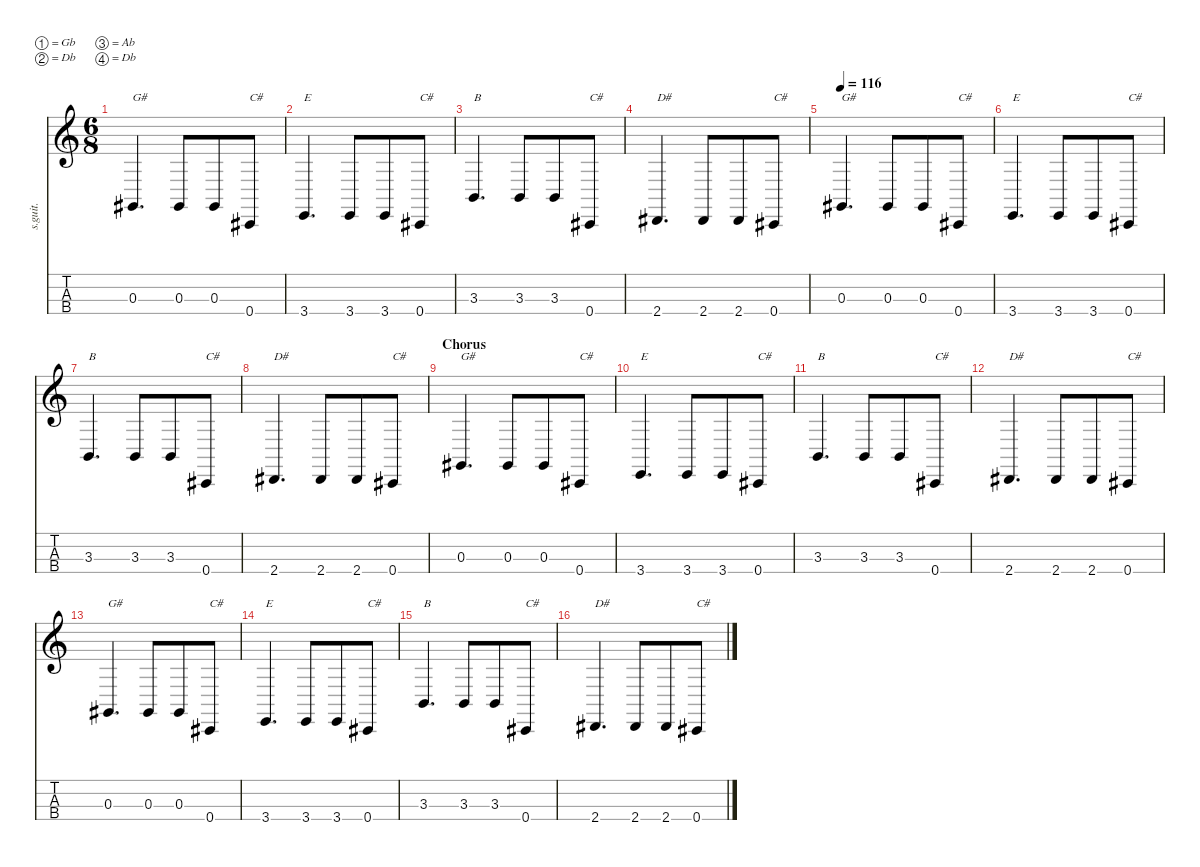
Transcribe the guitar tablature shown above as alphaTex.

\defaultSystemsLayout 4
\hideDynamics
\bracketExtendMode nobrackets
\track ("Shavo Odadjian - Bass" "s.guit.") {instrument electricbasspick}
\staff {score tabs}
\tuning (Gb2 Db2 Ab1 Db1)
\ts (6 8)
\tempo (115 hide)
\clef g2
\ks c
0.3{acc #}.4{d txt "G#" lyrics (0 "") lyrics (1 "") lyrics (2 "") lyrics (3 "") lyrics (4 "") dy f} 0.3{acc #}.8{lyrics (0 "") lyrics (1 "") lyrics (2 "") lyrics (3 "") lyrics (4 "")} 0.3{acc #}.8{lyrics (0 "") lyrics (1 "") lyrics (2 "") lyrics (3 "") lyrics (4 "")} 0.4{acc #}.8{txt "C#" lyrics (0 "") lyrics (1 "") lyrics (2 "") lyrics (3 "") lyrics (4 "")} |
3.4.4{d txt "E" lyrics (0 "") lyrics (1 "") lyrics (2 "") lyrics (3 "") lyrics (4 "")} 3.4.8{lyrics (0 "") lyrics (1 "") lyrics (2 "") lyrics (3 "") lyrics (4 "")} 3.4.8{lyrics (0 "") lyrics (1 "") lyrics (2 "") lyrics (3 "") lyrics (4 "")} 0.4{acc #}.8{txt "C#" lyrics (0 "") lyrics (1 "") lyrics (2 "") lyrics (3 "") lyrics (4 "")} |
3.3.4{d txt "B" lyrics (0 "") lyrics (1 "") lyrics (2 "") lyrics (3 "") lyrics (4 "")} 3.3.8{lyrics (0 "") lyrics (1 "") lyrics (2 "") lyrics (3 "") lyrics (4 "")} 3.3.8{lyrics (0 "") lyrics (1 "") lyrics (2 "") lyrics (3 "") lyrics (4 "")} 0.4{acc #}.8{txt "C#" lyrics (0 "") lyrics (1 "") lyrics (2 "") lyrics (3 "") lyrics (4 "")} |
2.4{acc #}.4{d txt "D#" lyrics (0 "") lyrics (1 "") lyrics (2 "") lyrics (3 "") lyrics (4 "")} 2.4{acc #}.8{lyrics (0 "") lyrics (1 "") lyrics (2 "") lyrics (3 "") lyrics (4 "")} 2.4{acc #}.8{lyrics (0 "") lyrics (1 "") lyrics (2 "") lyrics (3 "") lyrics (4 "")} 0.4{acc #}.8{txt "C#" lyrics (0 "") lyrics (1 "") lyrics (2 "") lyrics (3 "") lyrics (4 "")} |
\tempo 116
0.3{acc #}.4{d txt "G#" lyrics (0 "") lyrics (1 "") lyrics (2 "") lyrics (3 "") lyrics (4 "")} 0.3{acc #}.8{lyrics (0 "") lyrics (1 "") lyrics (2 "") lyrics (3 "") lyrics (4 "")} 0.3{acc #}.8{lyrics (0 "") lyrics (1 "") lyrics (2 "") lyrics (3 "") lyrics (4 "")} 0.4{acc #}.8{txt "C#" lyrics (0 "") lyrics (1 "") lyrics (2 "") lyrics (3 "") lyrics (4 "")} |
3.4.4{d txt "E" lyrics (0 "") lyrics (1 "") lyrics (2 "") lyrics (3 "") lyrics (4 "")} 3.4.8{lyrics (0 "") lyrics (1 "") lyrics (2 "") lyrics (3 "") lyrics (4 "")} 3.4.8{lyrics (0 "") lyrics (1 "") lyrics (2 "") lyrics (3 "") lyrics (4 "")} 0.4{acc #}.8{txt "C#" lyrics (0 "") lyrics (1 "") lyrics (2 "") lyrics (3 "") lyrics (4 "")} |
3.3.4{d txt "B" lyrics (0 "") lyrics (1 "") lyrics (2 "") lyrics (3 "") lyrics (4 "")} 3.3.8{lyrics (0 "") lyrics (1 "") lyrics (2 "") lyrics (3 "") lyrics (4 "")} 3.3.8{lyrics (0 "") lyrics (1 "") lyrics (2 "") lyrics (3 "") lyrics (4 "")} 0.4{acc #}.8{txt "C#" lyrics (0 "") lyrics (1 "") lyrics (2 "") lyrics (3 "") lyrics (4 "")} |
2.4{acc #}.4{d txt "D#" lyrics (0 "") lyrics (1 "") lyrics (2 "") lyrics (3 "") lyrics (4 "")} 2.4{acc #}.8{lyrics (0 "") lyrics (1 "") lyrics (2 "") lyrics (3 "") lyrics (4 "")} 2.4{acc #}.8{lyrics (0 "") lyrics (1 "") lyrics (2 "") lyrics (3 "") lyrics (4 "")} 0.4{acc #}.8{txt "C#" lyrics (0 "") lyrics (1 "") lyrics (2 "") lyrics (3 "") lyrics (4 "")} |
\section ("" "Chorus")
0.3{acc #}.4{d txt "G#" lyrics (0 "") lyrics (1 "") lyrics (2 "") lyrics (3 "") lyrics (4 "")} 0.3{acc #}.8{lyrics (0 "") lyrics (1 "") lyrics (2 "") lyrics (3 "") lyrics (4 "")} 0.3{acc #}.8{lyrics (0 "") lyrics (1 "") lyrics (2 "") lyrics (3 "") lyrics (4 "")} 0.4{acc #}.8{txt "C#" lyrics (0 "") lyrics (1 "") lyrics (2 "") lyrics (3 "") lyrics (4 "")} |
3.4.4{d txt "E" lyrics (0 "") lyrics (1 "") lyrics (2 "") lyrics (3 "") lyrics (4 "")} 3.4.8{lyrics (0 "") lyrics (1 "") lyrics (2 "") lyrics (3 "") lyrics (4 "")} 3.4.8{lyrics (0 "") lyrics (1 "") lyrics (2 "") lyrics (3 "") lyrics (4 "")} 0.4{acc #}.8{txt "C#" lyrics (0 "") lyrics (1 "") lyrics (2 "") lyrics (3 "") lyrics (4 "")} |
3.3.4{d txt "B" lyrics (0 "") lyrics (1 "") lyrics (2 "") lyrics (3 "") lyrics (4 "")} 3.3.8{lyrics (0 "") lyrics (1 "") lyrics (2 "") lyrics (3 "") lyrics (4 "")} 3.3.8{lyrics (0 "") lyrics (1 "") lyrics (2 "") lyrics (3 "") lyrics (4 "")} 0.4{acc #}.8{txt "C#" lyrics (0 "") lyrics (1 "") lyrics (2 "") lyrics (3 "") lyrics (4 "")} |
2.4{acc #}.4{d txt "D#" lyrics (0 "") lyrics (1 "") lyrics (2 "") lyrics (3 "") lyrics (4 "")} 2.4{acc #}.8{lyrics (0 "") lyrics (1 "") lyrics (2 "") lyrics (3 "") lyrics (4 "")} 2.4{acc #}.8{lyrics (0 "") lyrics (1 "") lyrics (2 "") lyrics (3 "") lyrics (4 "")} 0.4{acc #}.8{txt "C#" lyrics (0 "") lyrics (1 "") lyrics (2 "") lyrics (3 "") lyrics (4 "")} |
0.3{acc #}.4{d txt "G#" lyrics (0 "") lyrics (1 "") lyrics (2 "") lyrics (3 "") lyrics (4 "")} 0.3{acc #}.8{lyrics (0 "") lyrics (1 "") lyrics (2 "") lyrics (3 "") lyrics (4 "")} 0.3{acc #}.8{lyrics (0 "") lyrics (1 "") lyrics (2 "") lyrics (3 "") lyrics (4 "")} 0.4{acc #}.8{txt "C#" lyrics (0 "") lyrics (1 "") lyrics (2 "") lyrics (3 "") lyrics (4 "")} |
3.4.4{d txt "E" lyrics (0 "") lyrics (1 "") lyrics (2 "") lyrics (3 "") lyrics (4 "")} 3.4.8{lyrics (0 "") lyrics (1 "") lyrics (2 "") lyrics (3 "") lyrics (4 "")} 3.4.8{lyrics (0 "") lyrics (1 "") lyrics (2 "") lyrics (3 "") lyrics (4 "")} 0.4{acc #}.8{txt "C#" lyrics (0 "") lyrics (1 "") lyrics (2 "") lyrics (3 "") lyrics (4 "")} |
3.3.4{d txt "B" lyrics (0 "") lyrics (1 "") lyrics (2 "") lyrics (3 "") lyrics (4 "")} 3.3.8{lyrics (0 "") lyrics (1 "") lyrics (2 "") lyrics (3 "") lyrics (4 "")} 3.3.8{lyrics (0 "") lyrics (1 "") lyrics (2 "") lyrics (3 "") lyrics (4 "")} 0.4{acc #}.8{txt "C#" lyrics (0 "") lyrics (1 "") lyrics (2 "") lyrics (3 "") lyrics (4 "")} |
2.4{acc #}.4{d txt "D#" lyrics (0 "") lyrics (1 "") lyrics (2 "") lyrics (3 "") lyrics (4 "")} 2.4{acc #}.8{lyrics (0 "") lyrics (1 "") lyrics (2 "") lyrics (3 "") lyrics (4 "")} 2.4{acc #}.8{lyrics (0 "") lyrics (1 "") lyrics (2 "") lyrics (3 "") lyrics (4 "")} 0.4{acc #}.8{txt "C#" lyrics (0 "") lyrics (1 "") lyrics (2 "") lyrics (3 "") lyrics (4 "")}
